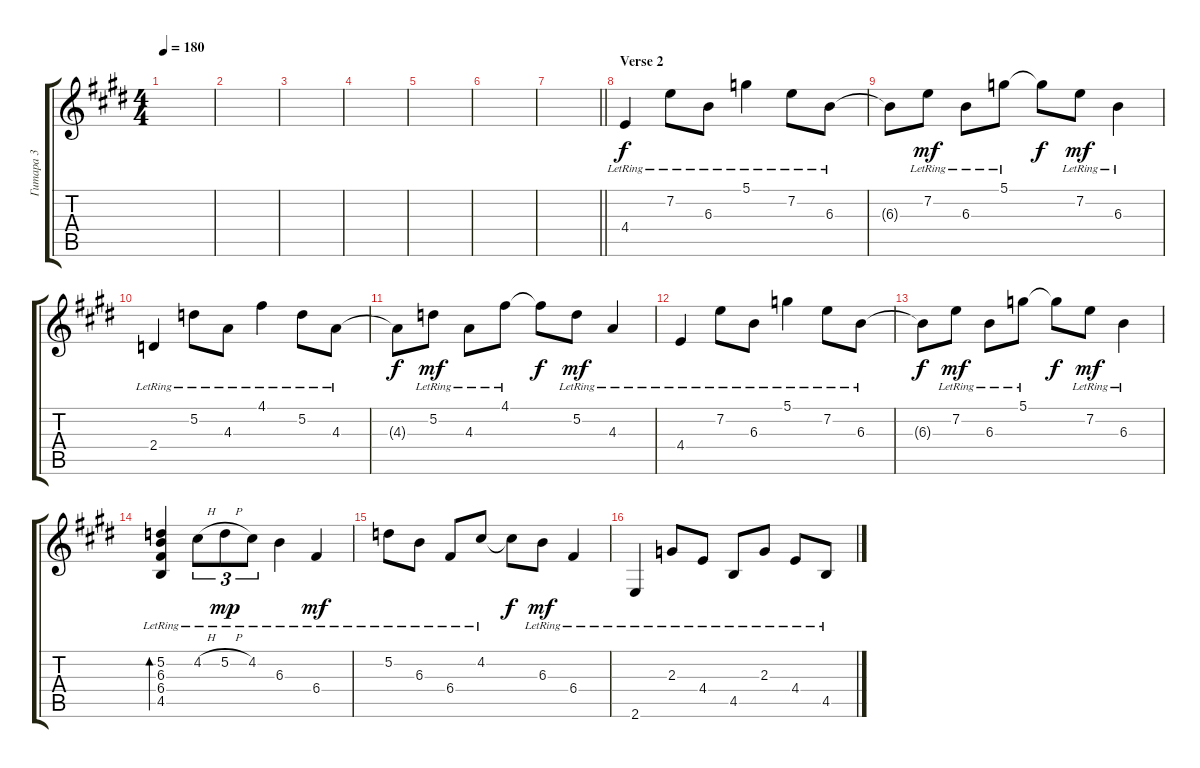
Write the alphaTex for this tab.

\track ("Гитара 3" "Гитара 3") {instrument acousticguitarsteel}
\staff {score tabs}
\tuning (D4 A3 F3 C3 G2 D2) {hide}
\ts (4 4)
\tempo 180
\clef g2
\ks c#minor
|
|
|
|
|
|
\barLineRight lightlight
|
\section ("" "Verse 2")
4.4{lr}.4 7.2{lr}.8 6.3{lr}.8 5.1{lr}.4 7.2{lr}.8 6.3{lr}.8 |
6.3{t}.8{dy f} 7.2{lr}.8{dy mf} 6.3{lr}.8 5.1{lr}.8 5.1{t}.8{dy f} 7.2{lr}.8{dy mf} 6.3{lr}.4 |
2.4{lr}.4 5.2{lr}.8 4.3{lr}.8 4.1{lr}.4 5.2{lr}.8 4.3{lr}.8 |
4.3{t}.8{dy f} 5.2{lr}.8{dy mf} 4.3{lr}.8 4.1{lr}.8 4.1{t}.8{dy f} 5.2{lr}.8{dy mf} 4.3{lr}.4 |
4.4{lr}.4 7.2{lr}.8 6.3{lr}.8 5.1{lr}.4 7.2{lr}.8 6.3{lr}.8 |
6.3{t}.8{dy f} 7.2{lr}.8{dy mf} 6.3{lr}.8 5.1{lr}.8 5.1{t}.8{dy f} 7.2{lr}.8{dy mf} 6.3{lr}.4 |
(5.2{lr} 6.3{lr} 6.4{lr} 4.5{lr}).4{bd 240} 4.2{h lr}.8{tu (3 2)} 5.2{h lr}.8{tu (3 2) dy mp} 4.2{lr}.8{tu (3 2)} 6.3{lr}.4 6.4{lr}.4{dy mf} |
5.2{lr}.8 6.3{lr}.8 6.4{lr}.8 4.2{lr}.8 4.2{t}.8{dy f} 6.3{lr}.8{dy mf} 6.4{lr}.4 |
2.6{lr}.4 2.3{lr}.8 4.4{lr}.8 4.5{lr}.8 2.3{lr}.8 4.4{lr}.8 4.5{lr}.8
